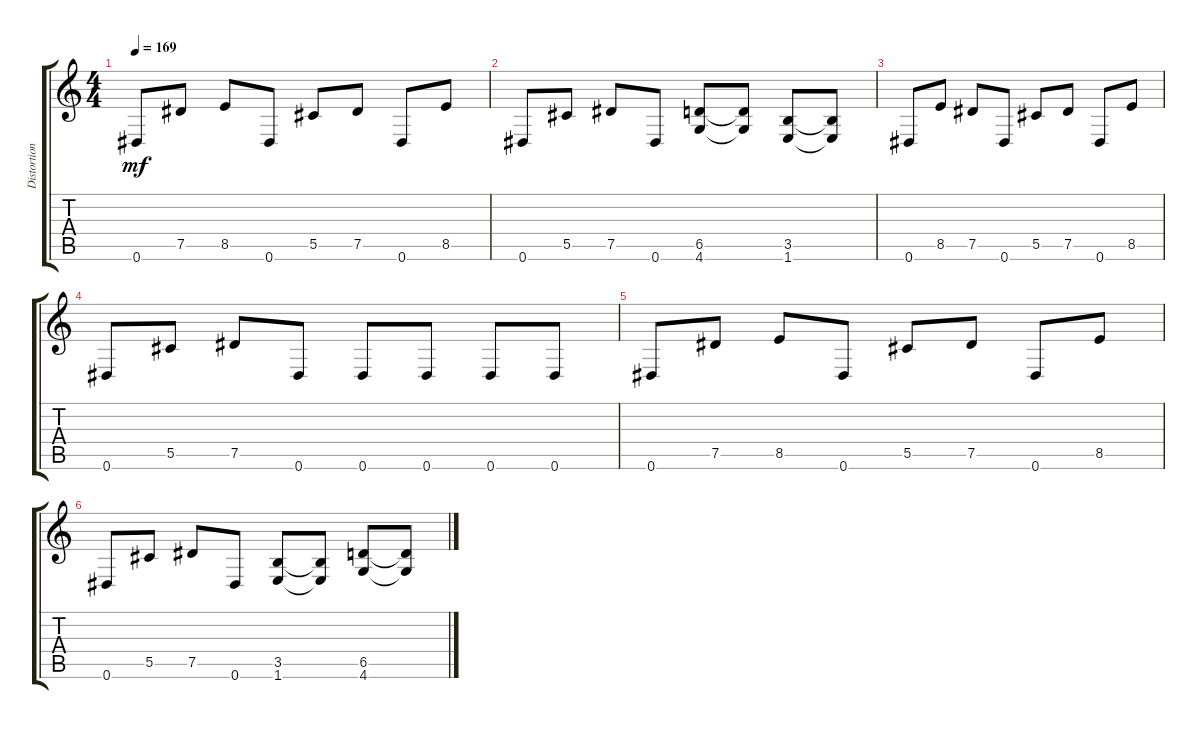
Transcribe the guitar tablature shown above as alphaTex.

\track ("Distortion Lead" "Distortion") {instrument distortionguitar}
\staff {score tabs}
\tuning (Eb4 Bb3 Gb3 Db3 Ab2 Eb2) {hide}
\ts (4 4)
\tempo 169
\clef g2
\ks c
0.6.8{dy mf} 7.5.8 8.5.8 0.6.8 5.5.8 7.5.8 0.6.8 8.5.8 |
0.6.8 5.5.8 7.5.8 0.6.8 (6.5 4.6).8 (6.5{t} 4.6{t}).8 (3.5 1.6).8 (3.5{t} 1.6{t}).8 |
0.6.8 8.5.8 7.5.8 0.6.8 5.5.8 7.5.8 0.6.8 8.5.8 |
0.6.8 5.5.8 7.5.8 0.6.8 0.6.8 0.6.8 0.6.8 0.6.8 |
0.6.8 7.5.8 8.5.8 0.6.8 5.5.8 7.5.8 0.6.8 8.5.8 |
0.6.8 5.5.8 7.5.8 0.6.8 (3.5 1.6).8 (3.5{t} 1.6{t}).8 (6.5 4.6).8 (6.5{t} 4.6{t}).8
